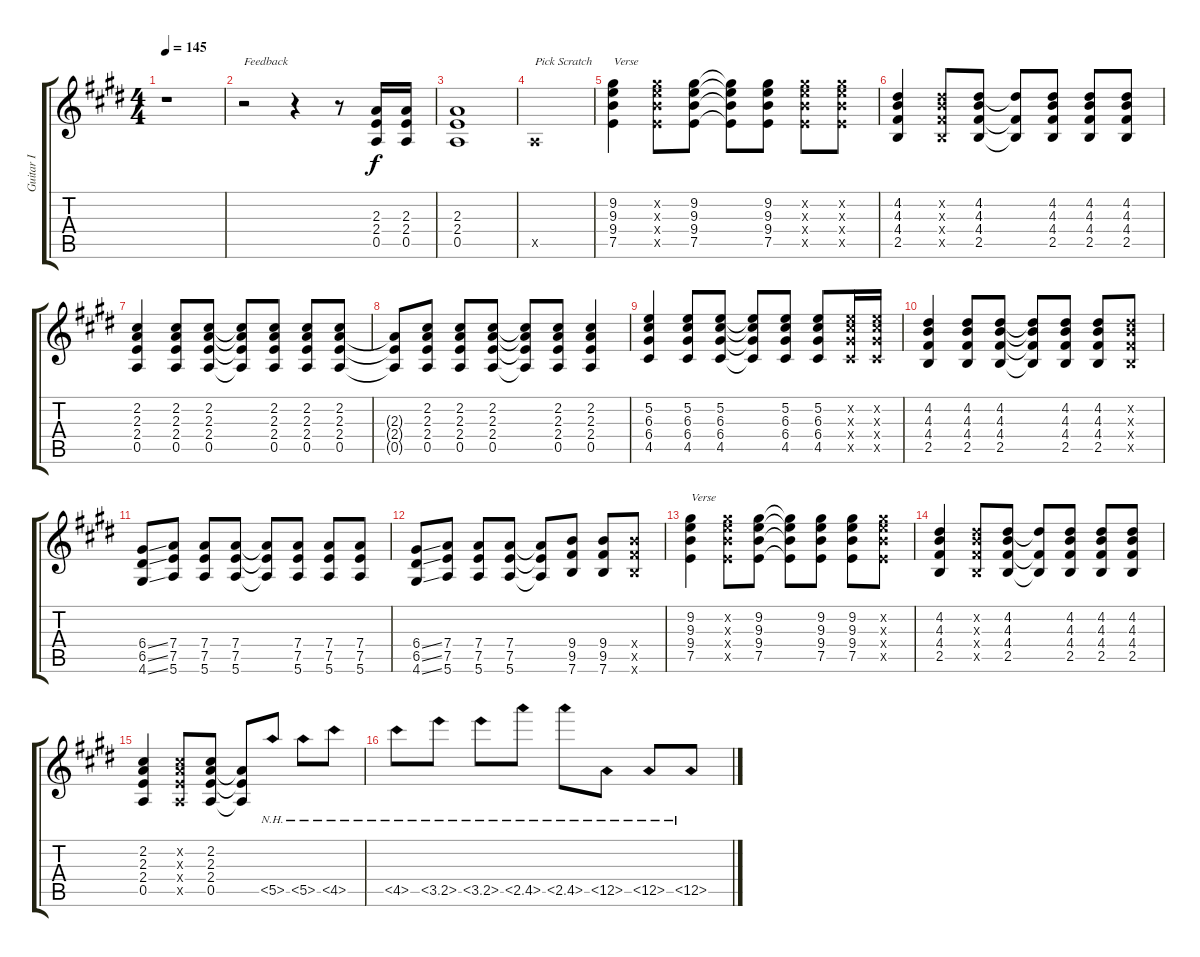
\track ("Guitar I" "Guitar I") {instrument overdrivenguitar}
\staff {score tabs}
\tuning (E4 B3 G3 D3 A2 E2) {hide}
\ts (4 4)
\tempo 145
\clef g2
\ks e
r.1{dy f} |
r.2{txt "Feedback"} r.4 r.8 (2.3 2.4 0.5).16 (2.3 2.4 0.5).16 |
(2.3 2.4 0.5).1 |
0.5{x}.1{txt "Pick Scratch"} |
(9.2 9.3 9.4 7.5).4{txt "Verse"} (9.2{x} 9.3{x} 9.4{x} 7.5{x}).8 (9.2 9.3 9.4 7.5).8 (9.2{t} 9.3{t} 9.4{t} 7.5{t}).8 (9.2 9.3 9.4 7.5).8 (9.2{x} 9.3{x} 9.4{x} 7.5{x}).8 (9.2{x} 9.3{x} 9.4{x} 7.5{x}).8 |
(4.2 4.3 4.4 2.5).4 (4.2{x} 4.3{x} 4.4{x} 2.5{x}).8 (4.2 4.3 4.4 2.5).8 (4.2{t} 4.4{t} 2.5{t}).8 (4.2 4.3 4.4 2.5).8 (4.2 4.3 4.4 2.5).8 (4.2 4.3 4.4 2.5).8 |
(2.2 2.3 2.4 0.5).4 (2.2 2.3 2.4 0.5).8 (2.2 2.3 2.4 0.5).8 (2.2{t} 2.3{t} 2.4{t} 0.5{t}).8 (2.2 2.3 2.4 0.5).8 (2.2 2.3 2.4 0.5).8 (2.2 2.3 2.4 0.5).8 |
(2.3{t} 2.4{t} 0.5{t}).8 (2.2 2.3 2.4 0.5).8 (2.2 2.3 2.4 0.5).8 (2.2 2.3 2.4 0.5).8 (2.2{t} 2.3{t} 2.4{t} 0.5{t}).8 (2.2 2.3 2.4 0.5).8 (2.2 2.3 2.4 0.5).4 |
(5.2 6.3 6.4 4.5).4 (5.2 6.3 6.4 4.5).8 (5.2 6.3 6.4 4.5).8 (5.2{t} 6.3{t} 6.4{t} 4.5{t}).8 (5.2 6.3 6.4 4.5).8 (5.2 6.3 6.4 4.5).8 (5.2{x} 6.3{x} 6.4{x} 4.5{x}).16 (5.2{x} 6.3{x} 6.4{x} 4.5{x}).16 |
(4.2 4.3 4.4 2.5).4 (4.2 4.3 4.4 2.5).8 (4.2 4.3 4.4 2.5).8 (4.2{t} 4.3{t} 4.4{t} 2.5{t}).8 (4.2 4.3 4.4 2.5).8 (4.2 4.3 4.4 2.5).8 (4.2{x} 4.3{x} 4.4{x} 2.5{x}).8 |
(6.4{ss} 6.5{ss} 4.6{ss}).8 (7.4 7.5 5.6).8 (7.4 7.5 5.6).8 (7.4 7.5 5.6).8 (7.4{t} 7.5{t} 5.6{t}).8 (7.4 7.5 5.6).8 (7.4 7.5 5.6).8 (7.4 7.5 5.6).8 |
(6.4{ss} 6.5{ss} 4.6{ss}).8 (7.4 7.5 5.6).8 (7.4 7.5 5.6).8 (7.4 7.5 5.6).8 (7.4{t} 7.5{t} 5.6{t}).8 (9.4 9.5 7.6).8 (9.4 9.5 7.6).8 (9.4{x} 9.5{x} 7.6{x}).8 |
(9.2 9.3 9.4 7.5).4{txt "Verse"} (9.2{x} 9.3{x} 9.4{x} 7.5{x}).8 (9.2 9.3 9.4 7.5).8 (9.2{t} 9.3{t} 9.4{t} 7.5{t}).8 (9.2 9.3 9.4 7.5).8 (9.2 9.3 9.4 7.5).8 (9.2{x} 9.3{x} 9.4{x} 7.5{x}).8 |
(4.2 4.3 4.4 2.5).4 (4.2{x} 4.3{x} 4.4{x} 2.5{x}).8 (4.2 4.3 4.4 2.5).8 (4.2{t} 4.4{t} 2.5{t}).8 (4.2 4.3 4.4 2.5).8 (4.2 4.3 4.4 2.5).8 (4.2 4.3 4.4 2.5).8 |
(2.2 2.3 2.4 0.5).4 (2.2{x} 2.3{x} 2.4{x} 0.5{x}).8 (2.2 2.3 2.4 0.5).8 (2.3{t} 2.4{t} 0.5{t}).8 5.5{nh}.8{instrument guitarharmonics} 5.5{nh}.8 4.5{nh}.8 |
4.5{nh}.8 3.5{nh}.8 3.5{nh}.8 2.5{nh}.8 2.5{nh}.8 1.5{nh}.8 1.5{nh}.8 1.5{nh}.8
